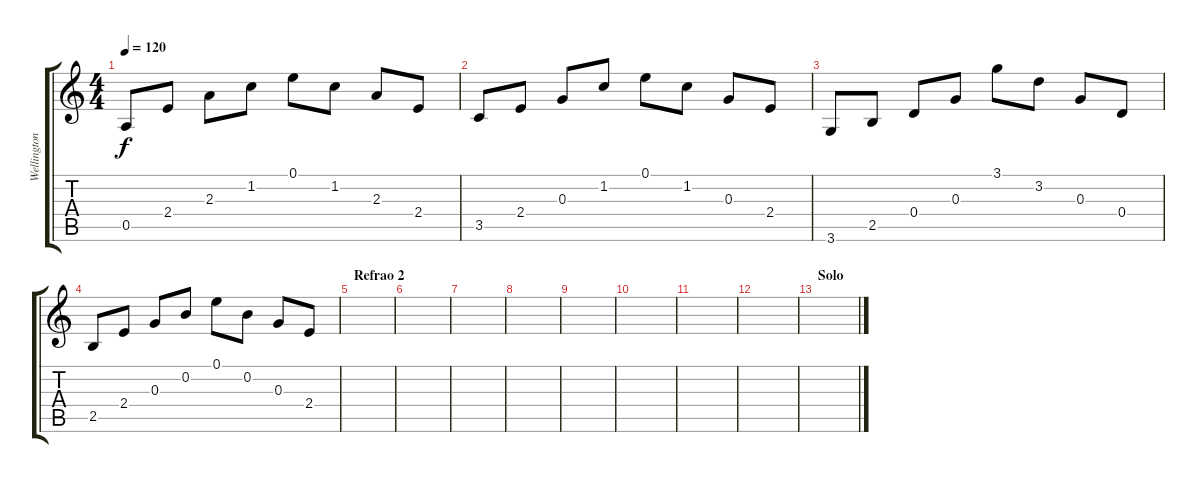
\track ("Wellington" "Wellington") {instrument acousticguitarnylon}
\staff {score tabs}
\tuning (E4 B3 G3 D3 A2 E2) {hide}
\ts (4 4)
\tempo 120
\clef g2
\ks c
0.5.8{dy f} 2.4.8 2.3.8 1.2.8 0.1.8 1.2.8 2.3.8 2.4.8 |
3.5.8 2.4.8 0.3.8 1.2.8 0.1.8 1.2.8 0.3.8 2.4.8 |
3.6.8 2.5.8 0.4.8 0.3.8 3.1.8 3.2.8 0.3.8 0.4.8 |
2.5.8 2.4.8 0.3.8 0.2.8 0.1.8 0.2.8 0.3.8 2.4.8 |
\section ("" "Refrao 2")
|
|
|
|
|
|
|
|
\section ("" "Solo")
